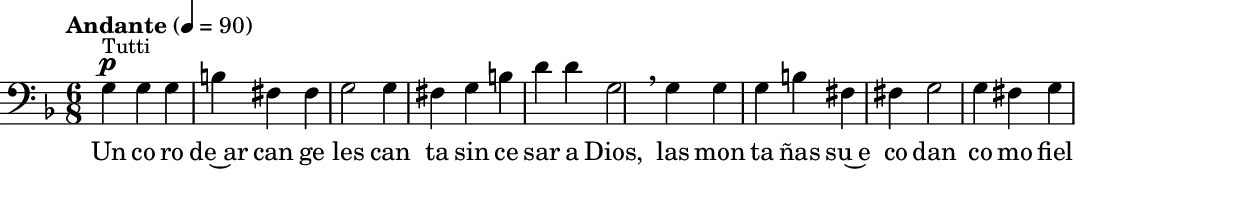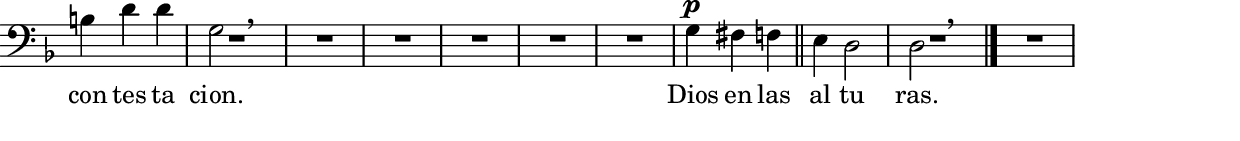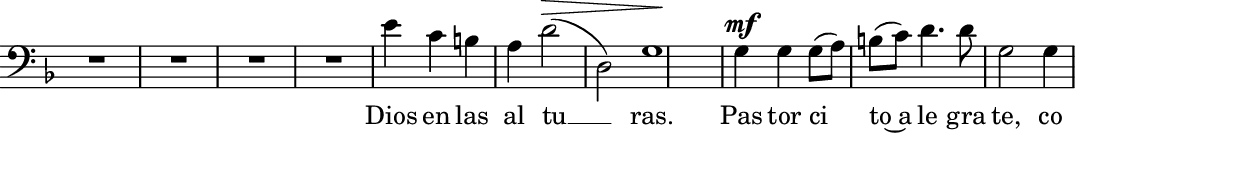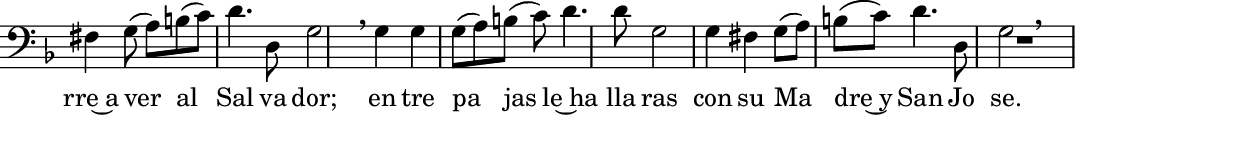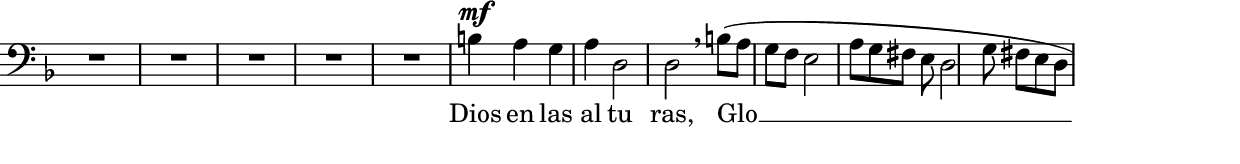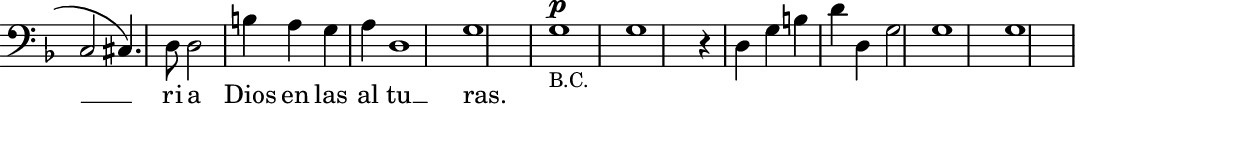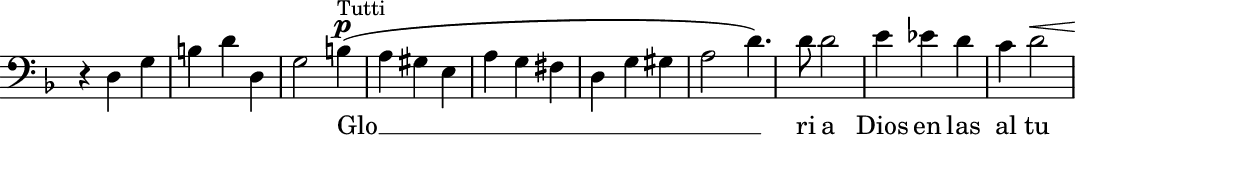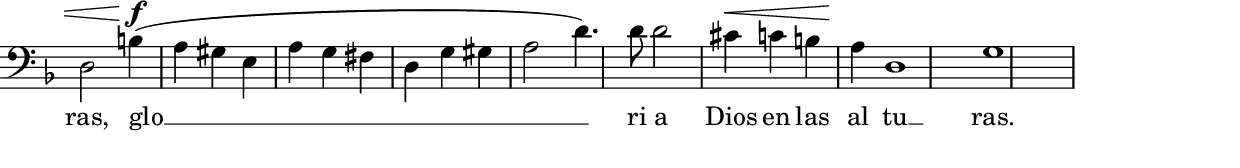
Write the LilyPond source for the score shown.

%% Generated by lilypond-book
%% Options: [indent=0\mm,line-width=529\pt,staffsize=20]
\include "lilypond-book-preamble.ly"


% ****************************************************************
% Start cut-&-pastable-section
% ****************************************************************

#(set-global-staff-size 20)

\paper {
  indent = 0\mm
  line-width = 529\pt
  % offset the left padding, also add 1mm as lilypond creates cropped
  % images with a little space on the right
  line-width = #(- line-width (* mm  3.000000) (* mm 1))
}

\layout {
  
}





% ****************************************************************
% ly snippet:
% ****************************************************************
\sourcefileline 260

        \language "espanol"
        \version "2.19.28"
        
        \include "global.ily"
        
musicaBajo = \relative do' {  
   sol4\p^\markup{ \small "Tutti" } sol sol si		|
   fas4 fas sol2		|
   sol4 fas sol si		|
   re4 re sol,2 \breathe 	|
   sol4 sol sol si		|
   fas4 fas sol2		|
   sol4 fas sol si		|
   re4 re sol,2 \breathe 	|
   R1*4				|
   sol4\p fas fa mi		|
   re2 re \breathe		|
   R1*4				|
   mi'4 do si la		|
   re2\>( re,)			|
   sol1\!			| % <-
   sol4\mf sol sol8( la) si( do)|
   re4. re8 sol,2		|
   sol4 fas sol8( la) si( do) 	|
   re4. re,8 sol2 \breathe	|
   sol4 sol sol8( la) si( do)	|
   re4. re8 sol,2		|
   sol4 fas sol8( la) si( do) 	|
   re4. re,8 sol2 \breathe	|
   R1*4				|
   si4\mf la sol la		|
   re,2 re \breathe		|
   si'8( la sol fa mi2		|
   la8 sol fas mi re2		|
   sol8 fas mi re do2		|
   dos4.) re8 re2		|
   si'4 la sol la		|
   re,1				|
   sol1				| % <-
   sol1\p_\markup{ \small "B.C." } |
   sol1         		|
   r4 re sol si                 |
   re4 re, sol2      		|
   sol1         		|
   sol1         		|
   r4 re sol si        		|
   re4 re, sol2                |
   si4\p^\markup{ \small "Tutti" }( la sols mi		|
   la sol fas re		|
   sol sols la2			|
   re4.) re8 re2		|
   mi4 mib re do		|
   re2\< re,			|
   si'4\f( la sols mi		|
   la sol fas re		|
   sol sols la2			|
   re4.) re8 re2		|
   dos4\< do si la\!		|
   re,1				|
   sol1				|
}

letraBajo = \lyricmode { 
  Un co ro de~ar can ge les can ta sin ce sar a Dios,
  las mon ta ñas su~e co dan co mo fiel con tes ta cion.
  Dios en las al tu ras. Dios en las al tu __ ras.
  Pas tor ci to~a le gra te, co rre~a ver al Sal va dor;
  en tre pa jas le~ha lla ras con su Ma dre~y San Jo se.
  Dios en las al tu ras, Glo __ ri a Dios en las al tu __ ras.
  _ _ _ _ _ _ _ _ _ _ _ _ _ _ _ _ 
  Glo __ ri a Dios en las al tu ras, glo __ ri a Dios en las al tu __ ras.
}


        \markup { \fill-line { \center-column { \fontsize #5 "Gloria a Dios en las alturas" \fontsize #3 \caps "Bajo" } } }
        \markup { \fill-line { " " \center-column { \fontsize #2 "Coral Frances" \small "Arreglo Pbro Angel Torrellas" } } }
        \header {
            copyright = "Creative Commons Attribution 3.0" 
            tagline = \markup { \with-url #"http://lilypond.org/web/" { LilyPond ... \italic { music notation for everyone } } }
            breakbefore = ##t
        }

        \score {
            <<
                %% Bajo
                \new Staff = "bajos" <<
                    \new Voice = "bajos" <<
                        \dynamicUp
                        \global
                        \clef bass
                        \musicaBajo
                    >>
                >>
                \new Lyrics \lyricsto "bajos" {
                    \letraBajo
                }
            >>
            \midi {}
            \layout {}
        }

        \paper {
            #( set-default-paper-size "letter" )
        }



% ****************************************************************
% end ly snippet
% ****************************************************************
